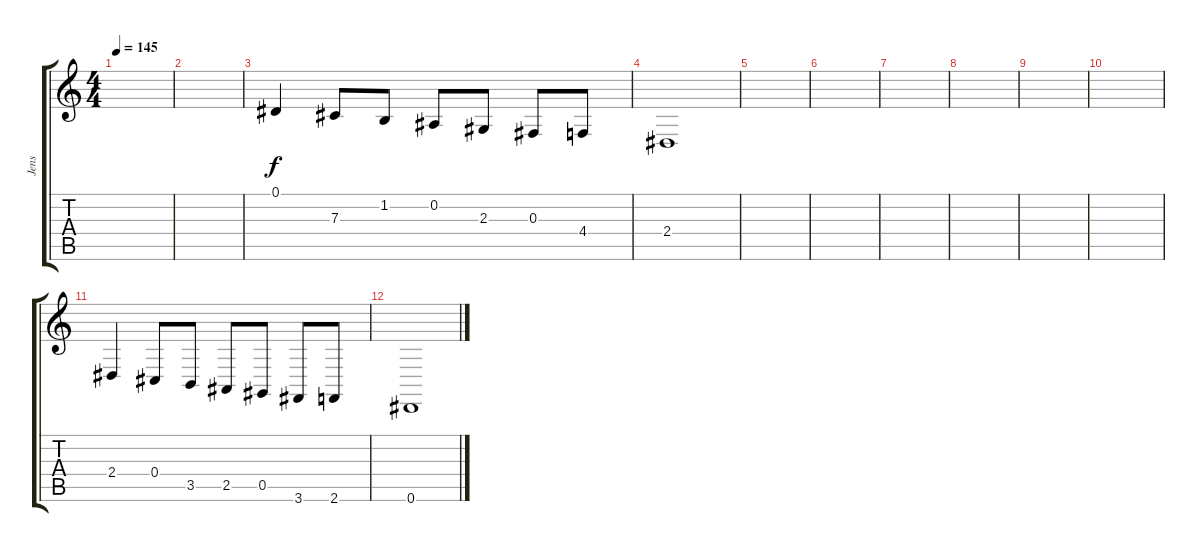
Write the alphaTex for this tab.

\track ("Jens" "Jens") {instrument stringensemble1}
\staff {score tabs}
\tuning (Eb4 Bb3 Gb3 Db3 Ab2 Eb2) {hide}
\ts (4 4)
\tempo 145
\clef g2
\ks c
|
|
0.1.4 7.3.8 1.2.8 0.2.8 2.3.8 0.3.8 4.4.8 |
2.4.1 |
|
|
|
|
|
|
2.4.4 0.4.8 3.5.8 2.5.8 0.5.8 3.6.8 2.6.8 |
0.6.1
